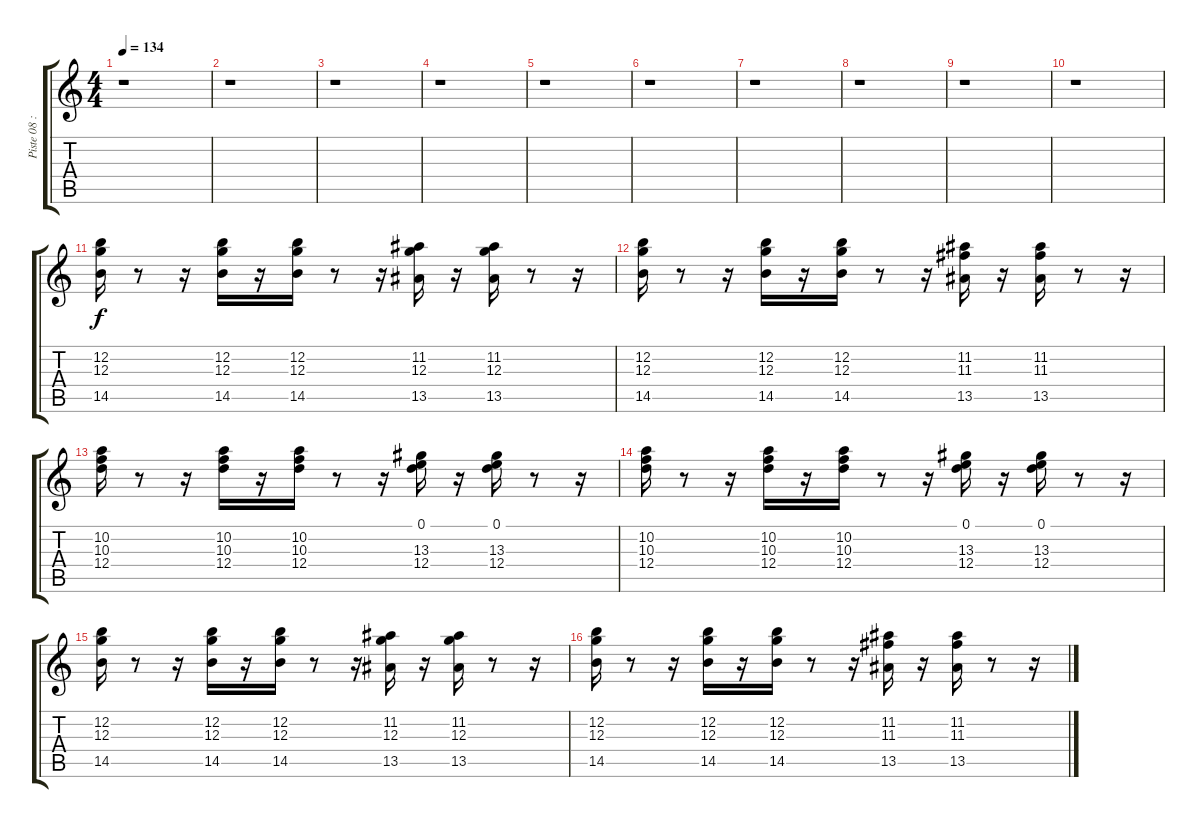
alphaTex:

\track ("Piste 08 : non précisé" "Piste 08 :") {instrument acousticguitarsteel}
\staff {score tabs}
\tuning (E4 B3 G3 D3 A2 E2) {hide}
\ts (4 4)
\tempo 134
\clef g2
\ks c
r.1{dy f} |
r.1 |
r.1 |
r.1 |
r.1 |
r.1 |
r.1 |
r.1 |
r.1 |
r.1 |
(12.2 12.3 14.5).16 r.8 r.16 (12.2 12.3 14.5).16 r.16 (12.2 12.3 14.5).16 r.8 r.16 (11.2 12.3 13.5).16 r.16 (11.2 12.3 13.5).16 r.8 r.16 |
(12.2 12.3 14.5).16 r.8 r.16 (12.2 12.3 14.5).16 r.16 (12.2 12.3 14.5).16 r.8 r.16 (11.2 11.3 13.5).16 r.16 (11.2 11.3 13.5).16 r.8 r.16 |
(10.2 10.3 12.4).16 r.8 r.16 (10.2 10.3 12.4).16 r.16 (10.2 10.3 12.4).16 r.8 r.16 (0.1 13.3 12.4).16 r.16 (0.1 13.3 12.4).16 r.8 r.16 |
(10.2 10.3 12.4).16 r.8 r.16 (10.2 10.3 12.4).16 r.16 (10.2 10.3 12.4).16 r.8 r.16 (0.1 13.3 12.4).16 r.16 (0.1 13.3 12.4).16 r.8 r.16 |
(12.2 12.3 14.5).16 r.8 r.16 (12.2 12.3 14.5).16 r.16 (12.2 12.3 14.5).16 r.8 r.16 (11.2 12.3 13.5).16 r.16 (11.2 12.3 13.5).16 r.8 r.16 |
(12.2 12.3 14.5).16 r.8 r.16 (12.2 12.3 14.5).16 r.16 (12.2 12.3 14.5).16 r.8 r.16 (11.2 11.3 13.5).16 r.16 (11.2 11.3 13.5).16 r.8 r.16
